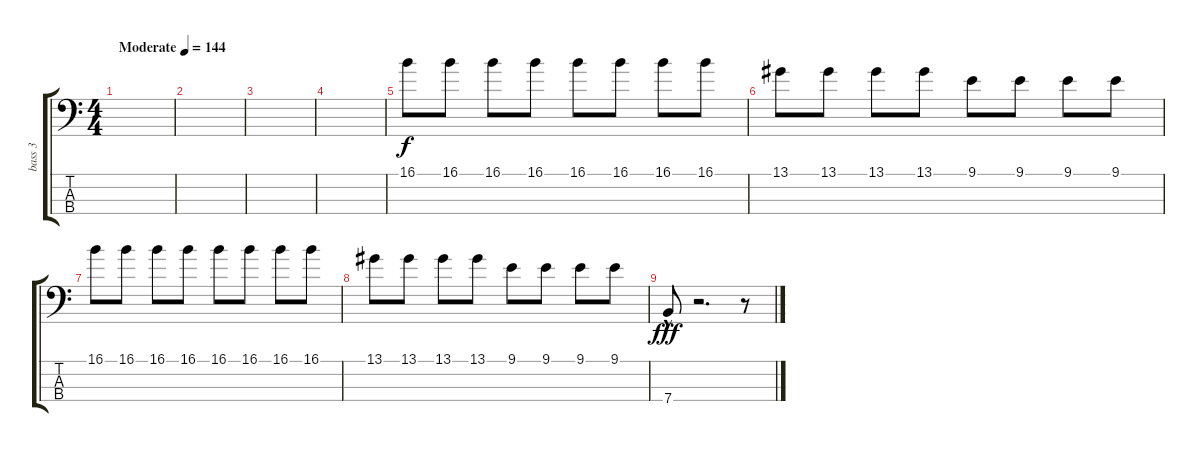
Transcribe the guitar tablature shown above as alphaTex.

\track ("bass 3" "bass 3") {instrument electricbassfinger}
\staff {score tabs}
\tuning (G2 D2 A1 E1) {hide}
\ts (4 4)
\tempo (144 "Moderate")
\clef f4
\ks c
|
|
|
|
16.1.8 16.1.8 16.1.8 16.1.8 16.1.8 16.1.8 16.1.8 16.1.8 |
13.1.8 13.1.8 13.1.8 13.1.8 9.1.8 9.1.8 9.1.8 9.1.8 |
16.1.8 16.1.8 16.1.8 16.1.8 16.1.8 16.1.8 16.1.8 16.1.8 |
13.1.8 13.1.8 13.1.8 13.1.8 9.1.8 9.1.8 9.1.8 9.1.8 |
7.4{hac}.8{dy fff} r.2{d} r.8
